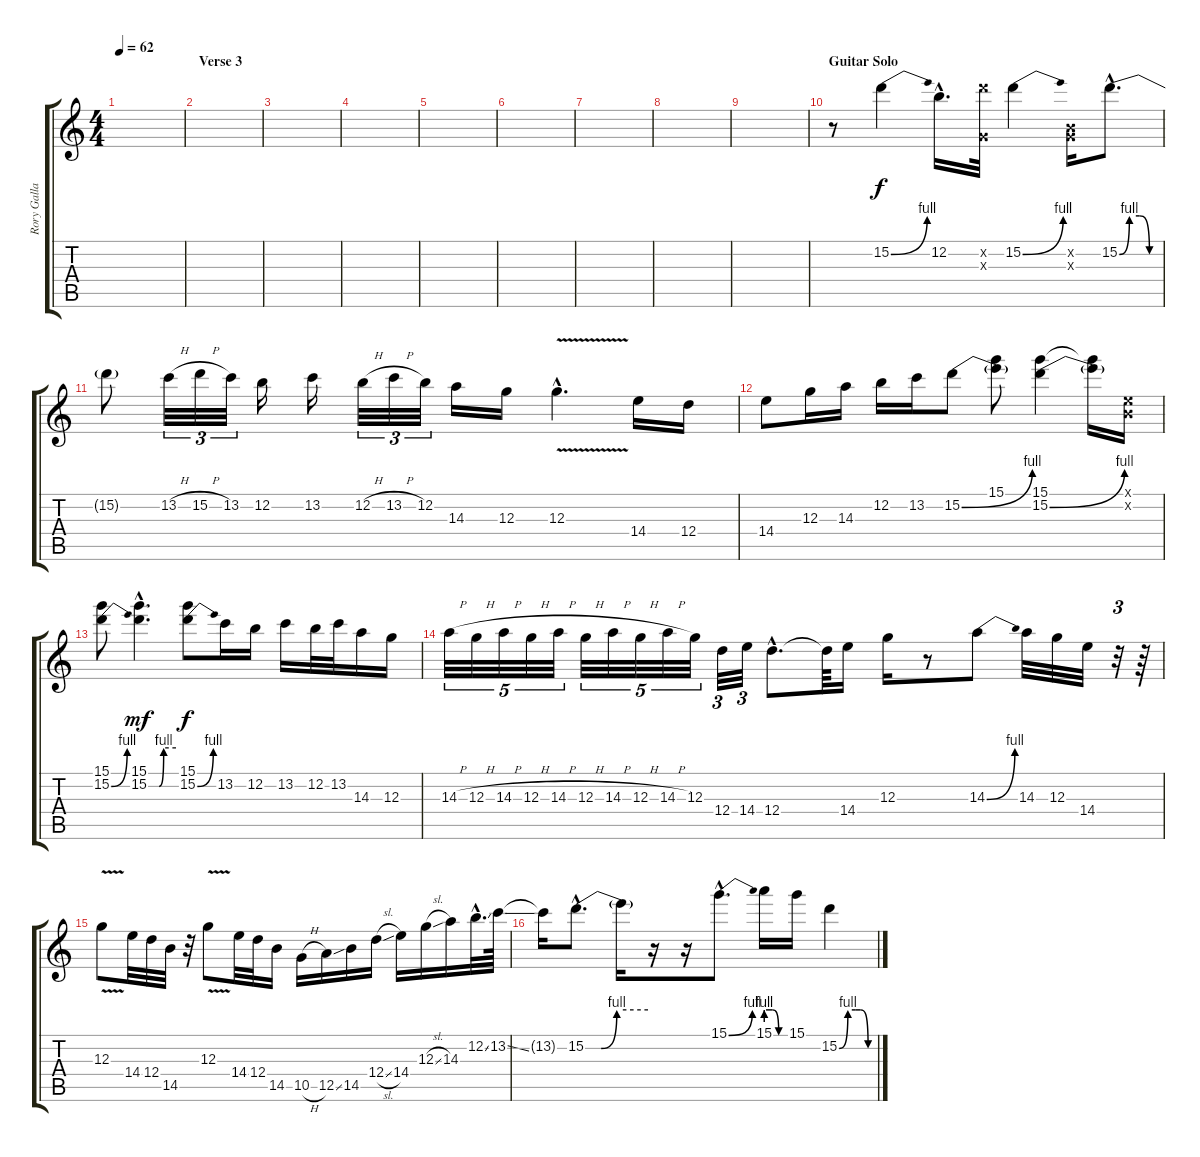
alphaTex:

\track ("Rory Gallagher" "Rory Galla") {instrument distortionguitar}
\staff {score tabs}
\tuning (E4 B3 G3 D3 A2 E2) {hide}
\ts (4 4)
\tempo 62
\clef g2
\ks c
|
\section ("" "Verse 3")
|
|
|
|
|
|
|
|
\section ("" "Guitar Solo")
r.8 15.2{be (bend 0 0 60 4)}.4 12.2{hac}.16{d} (15.2{x} 0.3{x}).32 15.2{be (bend 0 0 60 4)}.4 (0.2{x} 0.3{x}).16 15.2{be (custom 0 0 15 4 30 4 45 0 60 0) hac}.8{d} |
15.2{t}.8 13.2{h}.32{tu (3 2)} 15.2{h}.32{tu (3 2)} 13.2.32{tu (3 2)} 12.2.16 13.2.16 12.2{h}.32{tu (3 2)} 13.2{h}.32{tu (3 2)} 12.2.32{tu (3 2)} 14.3.16 12.3.16 12.3{v hac}.4{d} 14.4.16 12.4.16 |
14.4.8 12.3.16 14.3.16 12.2.16 13.2.16 15.2{be (bend 0 0 60 4)}.8 (15.1 15.2{t}).8 (15.1 15.2{be (bend 0 0 60 4)}).4 (15.1{t} 15.2{t}).16 (0.1{x} 0.2{x}).16 |
(15.1 15.2{be (bend 0 0 60 4)}).8 (15.1{hac} 15.2{be (custom 0 0 23 0 33 4 60 4) hac}).4{d dy mf} (15.1 15.2{be (bend 0 0 60 4)}).8{dy f} 13.2.16 12.2.16 13.2.16 12.2.32 13.2.32 14.3.16 12.3.16 |
14.3{h}.32{tu (5 4)} 12.3{h}.32{tu (5 4)} 14.3{h}.32{tu (5 4)} 12.3{h}.32{tu (5 4)} 14.3{h}.32{tu (5 4)} 12.3{h}.32{tu (5 4)} 14.3{h}.32{tu (5 4)} 12.3{h}.32{tu (5 4)} 14.3{h}.32{tu (5 4)} 12.3.32{tu (5 4)} 12.4.32{tu (3 2)} 14.4.32{tu (3 2)} 12.4{hac}.8{d} 12.4{t}.64 14.4.16 12.3.16 r.8 14.3{be (bend 0 0 60 4)}.8 14.3.32 12.3.32 14.4.32 r.32{tu (3 2)} r.64 |
12.3{v}.8 14.4.32 12.4.32 14.5.32 r.32 12.3{v}.8 14.4.32 12.4.32 14.5.16 10.5{h}.16 12.5{ss}.16 14.5.16 12.4{sl}.16 14.4.16 12.3{sl}.16 14.3.16 12.2{ss hac}.32{d} 13.2{ss}.64 |
13.2{t}.16 15.2{be (custom 0 0 15 0 30 4 60 4) hac}.8{d} 15.2{t}.16 r.16 r.16 15.1{be (bend 0 0 60 4) hac}.8{d} 15.1{be (custom 0 4 20 4 40 0 60 0)}.16 15.1.16 15.2{be (custom 0 0 15 4 28 4 37 4 50 0 60 0)}.4
